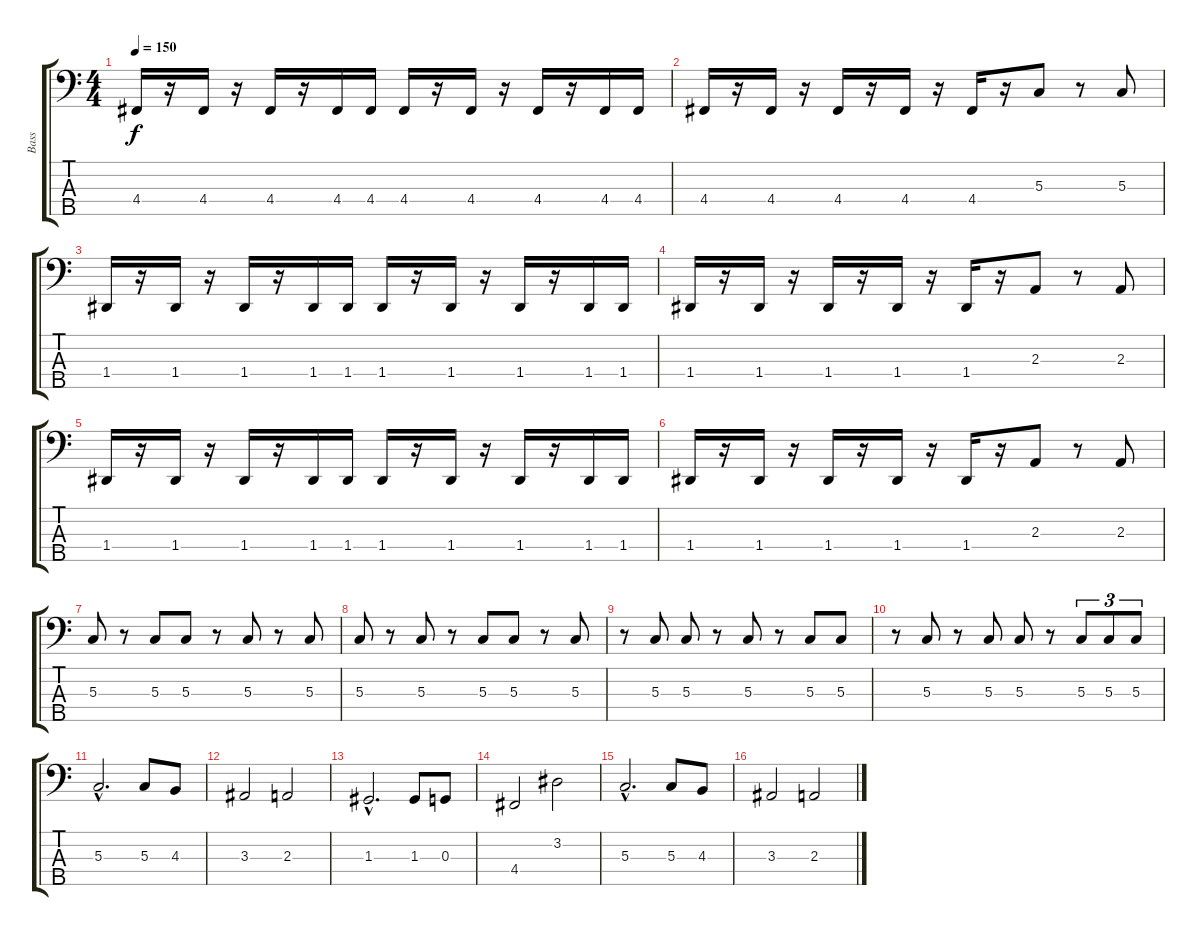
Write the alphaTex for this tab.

\track ("Bass" "Bass") {instrument electricbasspick}
\staff {score tabs}
\tuning (F2 C2 G1 D1 A0) {hide}
\ts (4 4)
\tempo 150
\clef f4
\ks c
4.4.16{dy f} r.16 4.4.16 r.16 4.4.16 r.16 4.4.16 4.4.16 4.4.16 r.16 4.4.16 r.16 4.4.16 r.16 4.4.16 4.4.16 |
4.4.16 r.16 4.4.16 r.16 4.4.16 r.16 4.4.16 r.16 4.4.16 r.16 5.3.8 r.8 5.3.8 |
1.4.16 r.16 1.4.16 r.16 1.4.16 r.16 1.4.16 1.4.16 1.4.16 r.16 1.4.16 r.16 1.4.16 r.16 1.4.16 1.4.16 |
1.4.16 r.16 1.4.16 r.16 1.4.16 r.16 1.4.16 r.16 1.4.16 r.16 2.3.8 r.8 2.3.8 |
1.4.16 r.16 1.4.16 r.16 1.4.16 r.16 1.4.16 1.4.16 1.4.16 r.16 1.4.16 r.16 1.4.16 r.16 1.4.16 1.4.16 |
1.4.16 r.16 1.4.16 r.16 1.4.16 r.16 1.4.16 r.16 1.4.16 r.16 2.3.8 r.8 2.3.8 |
5.3.8 r.8 5.3.8 5.3.8 r.8 5.3.8 r.8 5.3.8 |
5.3.8 r.8 5.3.8 r.8 5.3.8 5.3.8 r.8 5.3.8 |
r.8 5.3.8 5.3.8 r.8 5.3.8 r.8 5.3.8 5.3.8 |
r.8 5.3.8 r.8 5.3.8 5.3.8 r.8 5.3.8{tu (3 2)} 5.3.8{tu (3 2)} 5.3.8{tu (3 2)} |
5.3{hac}.2{d} 5.3.8 4.3.8 |
3.3.2 2.3.2 |
1.3{hac}.2{d} 1.3.8 0.3.8 |
4.4.2 3.2.2 |
5.3{hac}.2{d} 5.3.8 4.3.8 |
3.3.2 2.3.2
